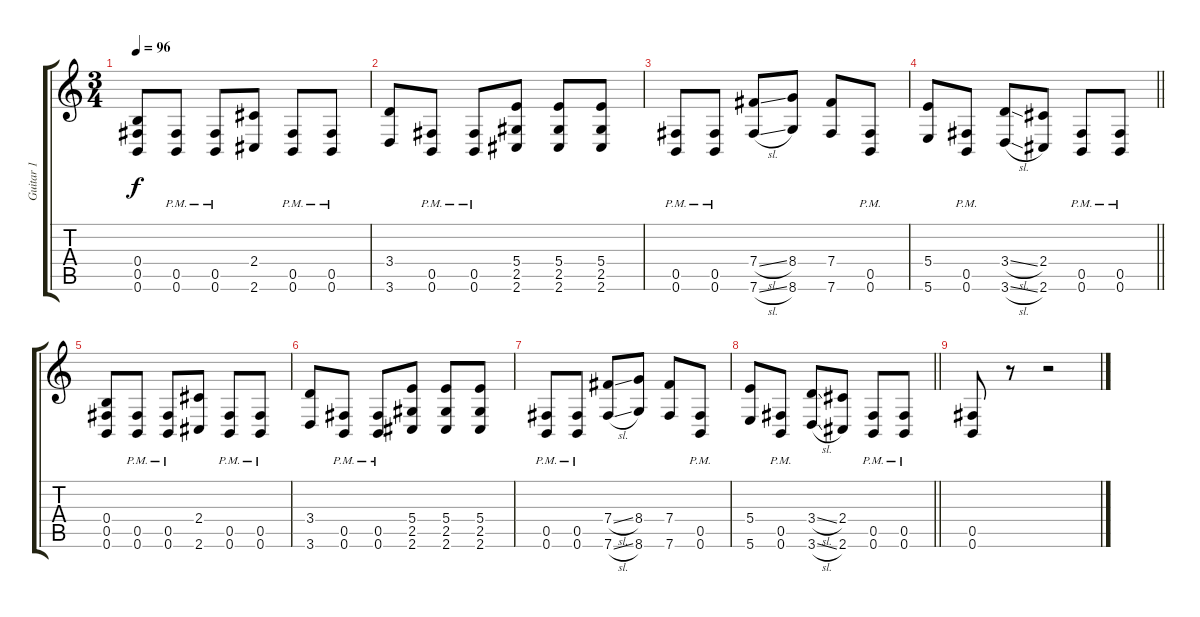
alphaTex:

\track ("Guitar 1" "Guitar 1") {instrument distortionguitar}
\staff {score tabs}
\tuning (Db4 Ab3 E3 B2 Gb2 B1) {hide}
\ts (3 4)
\tempo 96
\clef g2
\ks c
(0.4 0.5 0.6).8{dy f} (0.5{pm} 0.6{pm}).8 (0.5{pm} 0.6{pm}).8 (2.4 2.6).8 (0.5{pm} 0.6{pm}).8 (0.5{pm} 0.6{pm}).8 |
(3.4 3.6).8 (0.5{pm} 0.6{pm}).8 (0.5{pm} 0.6{pm}).8 (5.4 2.5 2.6).8 (5.4 2.5 2.6).8 (5.4 2.5 2.6).8 |
(0.5{pm} 0.6{pm}).8 (0.5{pm} 0.6{pm}).8 (7.4{sl} 7.6{sl}).8 (8.4 8.6).8 (7.4 7.6).8 (0.5{pm} 0.6{pm}).8 |
\barLineRight lightlight
(5.4 5.6).8 (0.5{pm} 0.6{pm}).8 (3.4{sl} 3.6{sl}).8 (2.4 2.6).8 (0.5{pm} 0.6{pm}).8 (0.5{pm} 0.6{pm}).8 |
(0.4 0.5 0.6).8 (0.5{pm} 0.6{pm}).8 (0.5{pm} 0.6{pm}).8 (2.4 2.6).8 (0.5{pm} 0.6{pm}).8 (0.5{pm} 0.6{pm}).8 |
(3.4 3.6).8 (0.5{pm} 0.6{pm}).8 (0.5{pm} 0.6{pm}).8 (5.4 2.5 2.6).8 (5.4 2.5 2.6).8 (5.4 2.5 2.6).8 |
(0.5{pm} 0.6{pm}).8 (0.5{pm} 0.6{pm}).8 (7.4{sl} 7.6{sl}).8 (8.4 8.6).8 (7.4 7.6).8 (0.5{pm} 0.6{pm}).8 |
\barLineRight lightlight
(5.4 5.6).8 (0.5{pm} 0.6{pm}).8 (3.4{sl} 3.6{sl}).8 (2.4 2.6).8 (0.5{pm} 0.6{pm}).8 (0.5{pm} 0.6{pm}).8 |
(0.5 0.6).8 r.8 r.2
